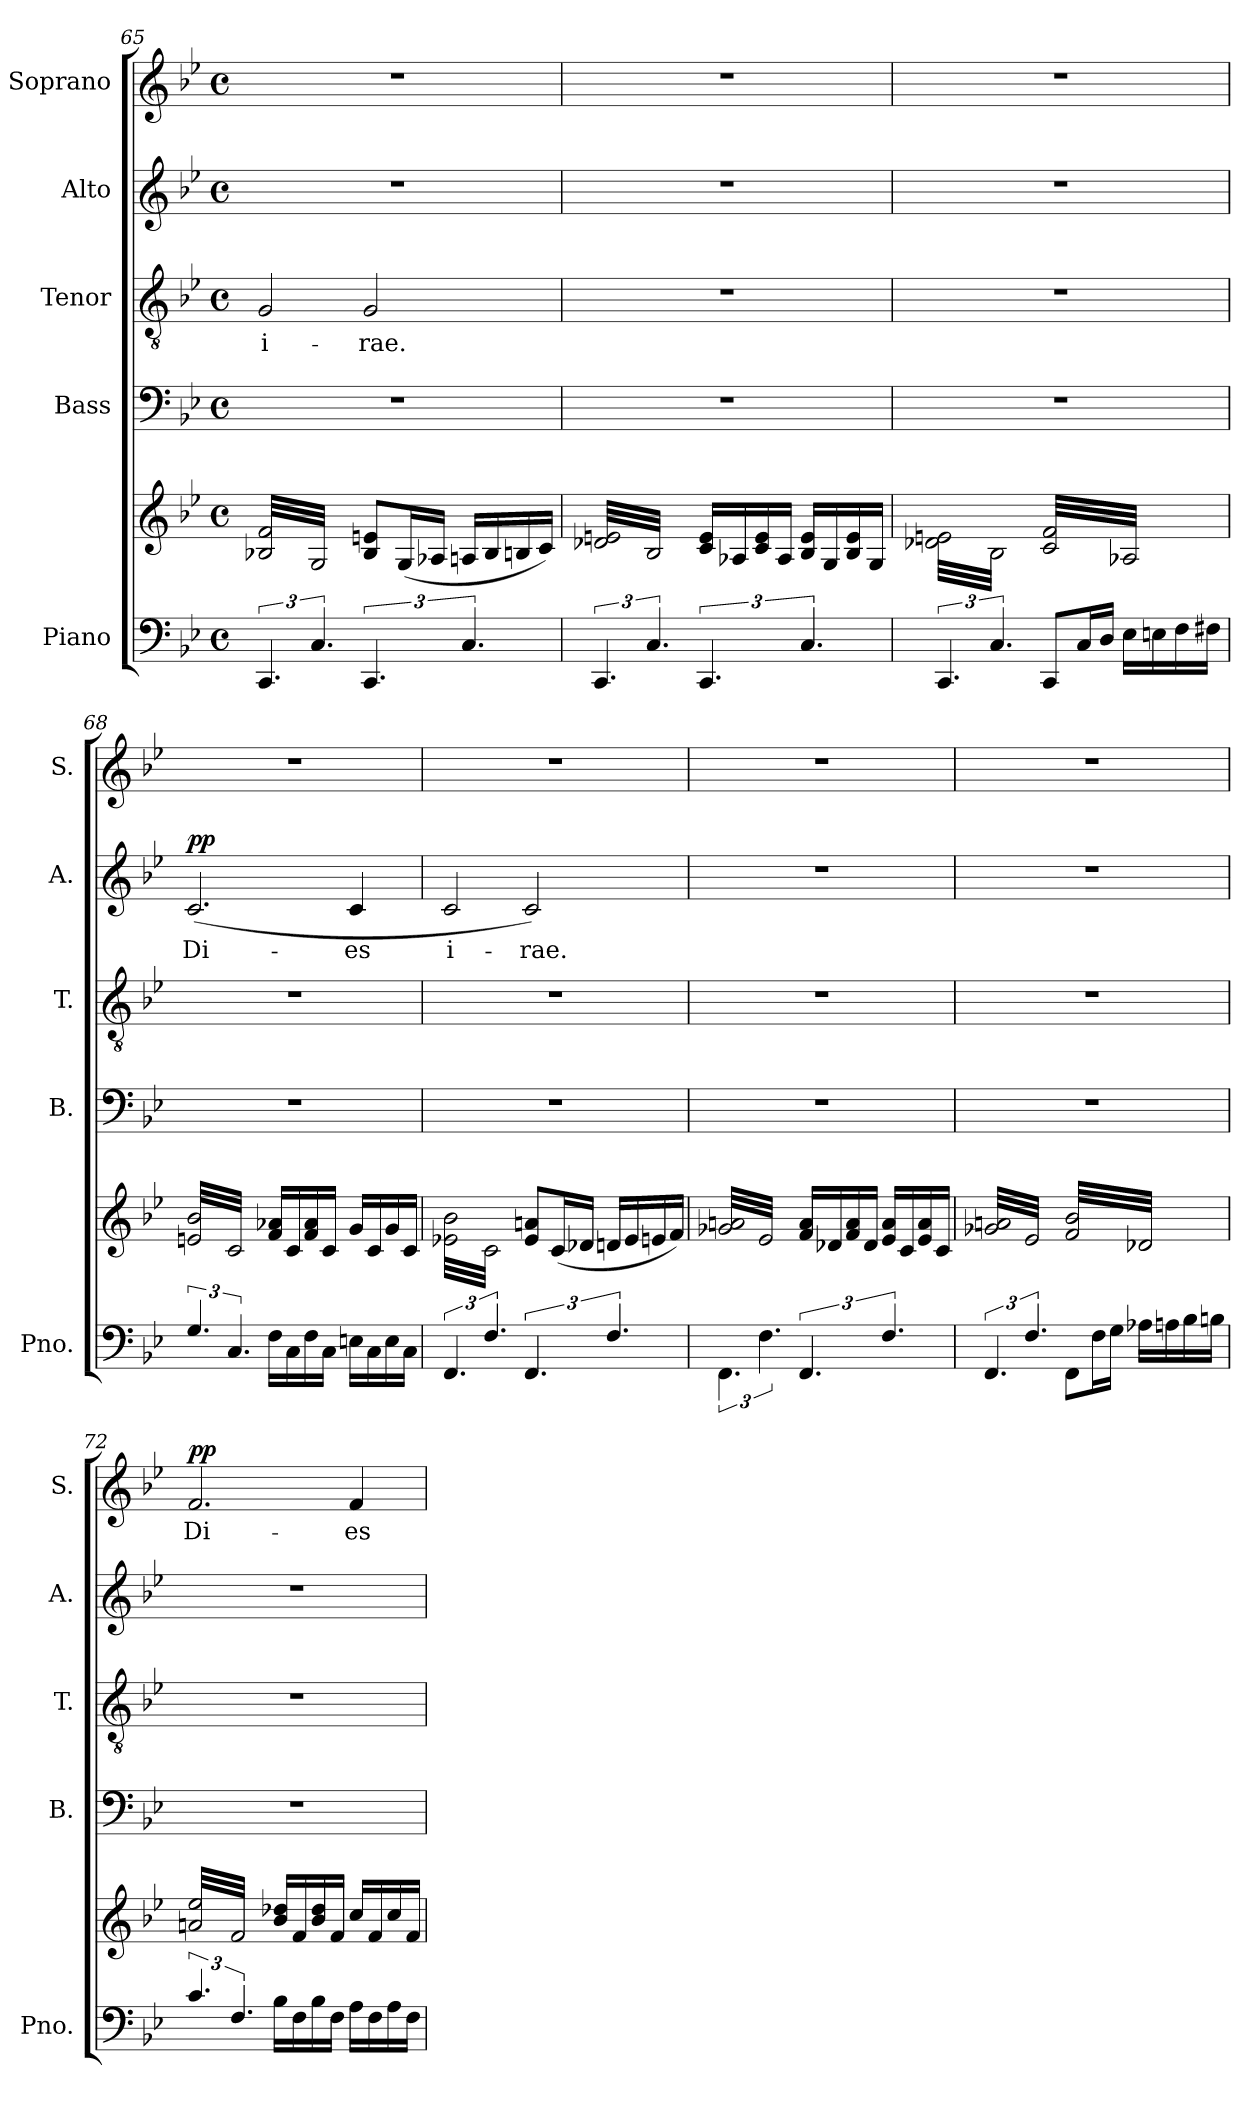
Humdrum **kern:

**kern	**kern	**kern	**kern	**text	**kern	**text	**dynam	**kern	**text	**dynam
*part5	*part5	*part4	*part3	*part3	*part2	*part2	*part2	*part1	*part1	*part1
*staff6	*staff5	*staff4	*staff3	*staff3	*staff2	*staff2	*staff2	*staff1	*staff1	*staff1
*I"Piano	*	*I"Bass	*I"Tenor	*	*I"Alto	*	*	*I"Soprano	*	*
*I'Pno.	*	*I'B.	*I'T.	*	*I'A.	*	*	*I'S.	*	*
!!LO:LB:g=z
*clefF4	*clefG2	*clefF4	*clefGv2	*	*clefG2	*	*	*clefG2	*	*
*	*	*	*ITrd7c12	*	*	*	*	*	*	*
*k[b-e-]	*k[b-e-]	*k[b-e-]	*k[b-e-]	*	*k[b-e-]	*	*	*k[b-e-]	*	*
*B-:	*B-:	*B-:	*B-:	*	*B-:	*	*	*B-:	*	*
*M4/4	*M4/4	*M4/4	*M4/4	*	*M4/4	*	*	*M4/4	*	*
*met(c)	*met(c)	*met(c)	*met(c)	*	*met(c)	*	*	*met(c)	*	*
=65	=65	=65	=65	=65	=65	=65	=65	=65	=65	=65
!	!	!	!	!LO:LY:b	!	!	!	!	!	!
*	*tremolo	*	*	*	*	*	*	*	*	*
6.CC/	32B-X/ 32f/LLL	1r	2GG/	i-	1r	.	.	1r	.	.
.	32G/	.	.	.	.	.	.	.	.	.
.	32B-X/ 32f/	.	.	.	.	.	.	.	.	.
.	32G/	.	.	.	.	.	.	.	.	.
.	32B-X/ 32f/	.	.	.	.	.	.	.	.	.
.	32G/	.	.	.	.	.	.	.	.	.
.	32B-X/ 32f/	.	.	.	.	.	.	.	.	.
.	32G/	.	.	.	.	.	.	.	.	.
6.C/	32B-X/ 32f/	.	.	.	.	.	.	.	.	.
.	32G/	.	.	.	.	.	.	.	.	.
.	32B-X/ 32f/	.	.	.	.	.	.	.	.	.
.	32G/	.	.	.	.	.	.	.	.	.
.	32B-X/ 32f/	.	.	.	.	.	.	.	.	.
.	32G/	.	.	.	.	.	.	.	.	.
.	32B-X/ 32f/	.	.	.	.	.	.	.	.	.
.	32G/JJJ	.	.	.	.	.	.	.	.	.
*	*Xtremolo	*	*	*	*	*	*	*	*	*
!	!	!	!	!LO:LY:b	!	!	!	!	!	!
6.CC/	8B-/ 8en/L	.	2GG/	-rae.	.	.	.	.	.	.
.	.	.	.	.	.	.	.	.	.	.
.	.	.	.	.	.	.	.	.	.	.
.	.	.	.	.	.	.	.	.	.	.
.	(<16G/L	.	.	.	.	.	.	.	.	.
.	.	.	.	.	.	.	.	.	.	.
.	16A-X/JJ	.	.	.	.	.	.	.	.	.
.	.	.	.	.	.	.	.	.	.	.
6.C/	16An/LL	.	.	.	.	.	.	.	.	.
.	16B-/	.	.	.	.	.	.	.	.	.
.	16Bn/	.	.	.	.	.	.	.	.	.
.	16c/JJ)	.	.	.	.	.	.	.	.	.
!!LO:PB:g=z
=66	=66	=66	=66	=66	=66	=66	=66	=66	=66	=66
*	*tremolo	*	*	*	*	*	*	*	*	*
6.CC/	32d-X/ 32en/LLL	1r	1r	.	1r	.	.	1r	.	.
.	32B-/	.	.	.	.	.	.	.	.	.
.	32d-X/ 32en/	.	.	.	.	.	.	.	.	.
.	32B-/	.	.	.	.	.	.	.	.	.
.	32d-X/ 32en/	.	.	.	.	.	.	.	.	.
.	32B-/	.	.	.	.	.	.	.	.	.
.	32d-X/ 32en/	.	.	.	.	.	.	.	.	.
.	32B-/	.	.	.	.	.	.	.	.	.
6.C/	32d-X/ 32en/	.	.	.	.	.	.	.	.	.
.	32B-/	.	.	.	.	.	.	.	.	.
.	32d-X/ 32en/	.	.	.	.	.	.	.	.	.
.	32B-/	.	.	.	.	.	.	.	.	.
.	32d-X/ 32en/	.	.	.	.	.	.	.	.	.
.	32B-/	.	.	.	.	.	.	.	.	.
.	32d-X/ 32en/	.	.	.	.	.	.	.	.	.
.	32B-/JJJ	.	.	.	.	.	.	.	.	.
*	*Xtremolo	*	*	*	*	*	*	*	*	*
6.CC/	16c/ 16e/LL	.	.	.	.	.	.	.	.	.
.	.	.	.	.	.	.	.	.	.	.
.	16A-X/	.	.	.	.	.	.	.	.	.
.	.	.	.	.	.	.	.	.	.	.
.	16c/ 16e/	.	.	.	.	.	.	.	.	.
.	.	.	.	.	.	.	.	.	.	.
.	16A-/JJ	.	.	.	.	.	.	.	.	.
.	.	.	.	.	.	.	.	.	.	.
6.C/	16B-/ 16e/LL	.	.	.	.	.	.	.	.	.
.	16G/	.	.	.	.	.	.	.	.	.
.	16B-/ 16e/	.	.	.	.	.	.	.	.	.
.	16G/JJ	.	.	.	.	.	.	.	.	.
=67	=67	=67	=67	=67	=67	=67	=67	=67	=67	=67
*	*tremolo	*	*	*	*	*	*	*	*	*
6.CC/	32d-X\ 32en\LLL	1r	1r	.	1r	.	.	1r	.	.
.	32B-\	.	.	.	.	.	.	.	.	.
.	32d-X\ 32en\	.	.	.	.	.	.	.	.	.
.	32B-\	.	.	.	.	.	.	.	.	.
.	32d-X\ 32en\	.	.	.	.	.	.	.	.	.
.	32B-\	.	.	.	.	.	.	.	.	.
.	32d-X\ 32en\	.	.	.	.	.	.	.	.	.
.	32B-\	.	.	.	.	.	.	.	.	.
6.C/	32d-X\ 32en\	.	.	.	.	.	.	.	.	.
.	32B-\	.	.	.	.	.	.	.	.	.
.	32d-X\ 32en\	.	.	.	.	.	.	.	.	.
.	32B-\	.	.	.	.	.	.	.	.	.
.	32d-X\ 32en\	.	.	.	.	.	.	.	.	.
.	32B-\	.	.	.	.	.	.	.	.	.
.	32d-X\ 32en\	.	.	.	.	.	.	.	.	.
.	32B-\JJJ	.	.	.	.	.	.	.	.	.
8CC/L	32c/ 32f/LLL	.	.	.	.	.	.	.	.	.
.	32A-X/	.	.	.	.	.	.	.	.	.
.	32c/ 32f/	.	.	.	.	.	.	.	.	.
.	32A-X/	.	.	.	.	.	.	.	.	.
16C/L	32c/ 32f/	.	.	.	.	.	.	.	.	.
.	32A-X/	.	.	.	.	.	.	.	.	.
16D/JJ	32c/ 32f/	.	.	.	.	.	.	.	.	.
.	32A-X/	.	.	.	.	.	.	.	.	.
16E-\LL	32c/ 32f/	.	.	.	.	.	.	.	.	.
.	32A-X/	.	.	.	.	.	.	.	.	.
16En\	32c/ 32f/	.	.	.	.	.	.	.	.	.
.	32A-X/	.	.	.	.	.	.	.	.	.
16F\	32c/ 32f/	.	.	.	.	.	.	.	.	.
.	32A-X/	.	.	.	.	.	.	.	.	.
16F#X\JJ	32c/ 32f/	.	.	.	.	.	.	.	.	.
.	32A-X/JJJ	.	.	.	.	.	.	.	.	.
=68	=68	=68	=68	=68	=68	=68	=68	=68	=68	=68
!	!	!	!	!	!	!LO:LY:b	!LO:DY:b	!	!	!
6.G/	32en/ 32b-/LLL	1r	1r	.	(>2.c/	Di-	pp	1r	.	.
.	32c/	.	.	.	.	.	.	.	.	.
.	32en/ 32b-/	.	.	.	.	.	.	.	.	.
.	32c/	.	.	.	.	.	.	.	.	.
.	32en/ 32b-/	.	.	.	.	.	.	.	.	.
.	32c/	.	.	.	.	.	.	.	.	.
.	32en/ 32b-/	.	.	.	.	.	.	.	.	.
.	32c/	.	.	.	.	.	.	.	.	.
6.C/	32en/ 32b-/	.	.	.	.	.	.	.	.	.
.	32c/	.	.	.	.	.	.	.	.	.
.	32en/ 32b-/	.	.	.	.	.	.	.	.	.
.	32c/	.	.	.	.	.	.	.	.	.
.	32en/ 32b-/	.	.	.	.	.	.	.	.	.
.	32c/	.	.	.	.	.	.	.	.	.
.	32en/ 32b-/	.	.	.	.	.	.	.	.	.
.	32c/JJJ	.	.	.	.	.	.	.	.	.
*	*Xtremolo	*	*	*	*	*	*	*	*	*
16F\LL	16f/ 16a-X/LL	.	.	.	.	.	.	.	.	.
.	.	.	.	.	.	.	.	.	.	.
16C\	16c/	.	.	.	.	.	.	.	.	.
.	.	.	.	.	.	.	.	.	.	.
16F\	16f/ 16a-/	.	.	.	.	.	.	.	.	.
.	.	.	.	.	.	.	.	.	.	.
16C\JJ	16c/JJ	.	.	.	.	.	.	.	.	.
.	.	.	.	.	.	.	.	.	.	.
!	!	!	!	!	!	!LO:LY:b	!	!	!	!
16En\LL	16g/LL	.	.	.	4c/	-es	.	.	.	.
16C\	16c/	.	.	.	.	.	.	.	.	.
16E\	16g/	.	.	.	.	.	.	.	.	.
16C\JJ	16c/JJ	.	.	.	.	.	.	.	.	.
=69	=69	=69	=69	=69	=69	=69	=69	=69	=69	=69
!	!	!	!	!	!	!LO:LY:b	!	!	!	!
*	*tremolo	*	*	*	*	*	*	*	*	*
6.FF/	32e-X\ 32b-\LLL	1r	1r	.	2c/	i-	.	1r	.	.
.	32c\	.	.	.	.	.	.	.	.	.
.	32e-X\ 32b-\	.	.	.	.	.	.	.	.	.
.	32c\	.	.	.	.	.	.	.	.	.
.	32e-X\ 32b-\	.	.	.	.	.	.	.	.	.
.	32c\	.	.	.	.	.	.	.	.	.
.	32e-X\ 32b-\	.	.	.	.	.	.	.	.	.
.	32c\	.	.	.	.	.	.	.	.	.
6.F/	32e-X\ 32b-\	.	.	.	.	.	.	.	.	.
.	32c\	.	.	.	.	.	.	.	.	.
.	32e-X\ 32b-\	.	.	.	.	.	.	.	.	.
.	32c\	.	.	.	.	.	.	.	.	.
.	32e-X\ 32b-\	.	.	.	.	.	.	.	.	.
.	32c\	.	.	.	.	.	.	.	.	.
.	32e-X\ 32b-\	.	.	.	.	.	.	.	.	.
.	32c\JJJ	.	.	.	.	.	.	.	.	.
*	*Xtremolo	*	*	*	*	*	*	*	*	*
!	!	!	!	!	!	!LO:LY:b	!	!	!	!
6.FF/	8e-/ 8an/L	.	.	.	2c/)	-rae.	.	.	.	.
.	.	.	.	.	.	.	.	.	.	.
.	.	.	.	.	.	.	.	.	.	.
.	.	.	.	.	.	.	.	.	.	.
.	(<16c/L	.	.	.	.	.	.	.	.	.
.	.	.	.	.	.	.	.	.	.	.
.	16d-X/JJ	.	.	.	.	.	.	.	.	.
.	.	.	.	.	.	.	.	.	.	.
6.F/	16dn/LL	.	.	.	.	.	.	.	.	.
.	16e-/	.	.	.	.	.	.	.	.	.
.	16en/	.	.	.	.	.	.	.	.	.
.	16f/JJ)	.	.	.	.	.	.	.	.	.
!!LO:PB:g=z
=70	=70	=70	=70	=70	=70	=70	=70	=70	=70	=70
*	*tremolo	*	*	*	*	*	*	*	*	*
6.FF\	32g-X/ 32an/LLL	1r	1r	.	1r	.	.	1r	.	.
.	32e-/	.	.	.	.	.	.	.	.	.
.	32g-X/ 32an/	.	.	.	.	.	.	.	.	.
.	32e-/	.	.	.	.	.	.	.	.	.
.	32g-X/ 32an/	.	.	.	.	.	.	.	.	.
.	32e-/	.	.	.	.	.	.	.	.	.
.	32g-X/ 32an/	.	.	.	.	.	.	.	.	.
.	32e-/	.	.	.	.	.	.	.	.	.
6.F\	32g-X/ 32an/	.	.	.	.	.	.	.	.	.
.	32e-/	.	.	.	.	.	.	.	.	.
.	32g-X/ 32an/	.	.	.	.	.	.	.	.	.
.	32e-/	.	.	.	.	.	.	.	.	.
.	32g-X/ 32an/	.	.	.	.	.	.	.	.	.
.	32e-/	.	.	.	.	.	.	.	.	.
.	32g-X/ 32an/	.	.	.	.	.	.	.	.	.
.	32e-/JJJ	.	.	.	.	.	.	.	.	.
*	*Xtremolo	*	*	*	*	*	*	*	*	*
6.FF/	16f/ 16a/LL	.	.	.	.	.	.	.	.	.
.	.	.	.	.	.	.	.	.	.	.
.	16d-X/	.	.	.	.	.	.	.	.	.
.	.	.	.	.	.	.	.	.	.	.
.	16f/ 16a/	.	.	.	.	.	.	.	.	.
.	.	.	.	.	.	.	.	.	.	.
.	16d-/JJ	.	.	.	.	.	.	.	.	.
.	.	.	.	.	.	.	.	.	.	.
6.F/	16e-/ 16a/LL	.	.	.	.	.	.	.	.	.
.	16c/	.	.	.	.	.	.	.	.	.
.	16e-/ 16a/	.	.	.	.	.	.	.	.	.
.	16c/JJ	.	.	.	.	.	.	.	.	.
=71	=71	=71	=71	=71	=71	=71	=71	=71	=71	=71
*	*tremolo	*	*	*	*	*	*	*	*	*
6.FF/	32g-X/ 32an/LLL	1r	1r	.	1r	.	.	1r	.	.
.	32e-/	.	.	.	.	.	.	.	.	.
.	32g-X/ 32an/	.	.	.	.	.	.	.	.	.
.	32e-/	.	.	.	.	.	.	.	.	.
.	32g-X/ 32an/	.	.	.	.	.	.	.	.	.
.	32e-/	.	.	.	.	.	.	.	.	.
.	32g-X/ 32an/	.	.	.	.	.	.	.	.	.
.	32e-/	.	.	.	.	.	.	.	.	.
6.F/	32g-X/ 32an/	.	.	.	.	.	.	.	.	.
.	32e-/	.	.	.	.	.	.	.	.	.
.	32g-X/ 32an/	.	.	.	.	.	.	.	.	.
.	32e-/	.	.	.	.	.	.	.	.	.
.	32g-X/ 32an/	.	.	.	.	.	.	.	.	.
.	32e-/	.	.	.	.	.	.	.	.	.
.	32g-X/ 32an/	.	.	.	.	.	.	.	.	.
.	32e-/JJJ	.	.	.	.	.	.	.	.	.
8FF\L	32f/ 32b-/LLL	.	.	.	.	.	.	.	.	.
.	32d-X/	.	.	.	.	.	.	.	.	.
.	32f/ 32b-/	.	.	.	.	.	.	.	.	.
.	32d-X/	.	.	.	.	.	.	.	.	.
16F\L	32f/ 32b-/	.	.	.	.	.	.	.	.	.
.	32d-X/	.	.	.	.	.	.	.	.	.
16G\JJ	32f/ 32b-/	.	.	.	.	.	.	.	.	.
.	32d-X/	.	.	.	.	.	.	.	.	.
16A-X\LL	32f/ 32b-/	.	.	.	.	.	.	.	.	.
.	32d-X/	.	.	.	.	.	.	.	.	.
16An\	32f/ 32b-/	.	.	.	.	.	.	.	.	.
.	32d-X/	.	.	.	.	.	.	.	.	.
16B-\	32f/ 32b-/	.	.	.	.	.	.	.	.	.
.	32d-X/	.	.	.	.	.	.	.	.	.
16Bn\JJ	32f/ 32b-/	.	.	.	.	.	.	.	.	.
.	32d-X/JJJ	.	.	.	.	.	.	.	.	.
=72	=72	=72	=72	=72	=72	=72	=72	=72	=72	=72
!	!	!	!	!	!	!	!	!	!LO:LY:b	!LO:DY:b
6.c/	32an/ 32ee-/LLL	1r	1r	.	1r	.	.	2.f/	Di-	pp
.	32f/	.	.	.	.	.	.	.	.	.
.	32an/ 32ee-/	.	.	.	.	.	.	.	.	.
.	32f/	.	.	.	.	.	.	.	.	.
.	32an/ 32ee-/	.	.	.	.	.	.	.	.	.
.	32f/	.	.	.	.	.	.	.	.	.
.	32an/ 32ee-/	.	.	.	.	.	.	.	.	.
.	32f/	.	.	.	.	.	.	.	.	.
6.F/	32an/ 32ee-/	.	.	.	.	.	.	.	.	.
.	32f/	.	.	.	.	.	.	.	.	.
.	32an/ 32ee-/	.	.	.	.	.	.	.	.	.
.	32f/	.	.	.	.	.	.	.	.	.
.	32an/ 32ee-/	.	.	.	.	.	.	.	.	.
.	32f/	.	.	.	.	.	.	.	.	.
.	32an/ 32ee-/	.	.	.	.	.	.	.	.	.
.	32f/JJJ	.	.	.	.	.	.	.	.	.
*	*Xtremolo	*	*	*	*	*	*	*	*	*
16B-\LL	16b-/ 16dd-X/LL	.	.	.	.	.	.	.	.	.
.	.	.	.	.	.	.	.	.	.	.
16F\	16f/	.	.	.	.	.	.	.	.	.
.	.	.	.	.	.	.	.	.	.	.
16B-\	16b-/ 16dd-/	.	.	.	.	.	.	.	.	.
.	.	.	.	.	.	.	.	.	.	.
16F\JJ	16f/JJ	.	.	.	.	.	.	.	.	.
.	.	.	.	.	.	.	.	.	.	.
!	!	!	!	!	!	!	!	!	!LO:LY:b	!
16A\LL	16cc/LL	.	.	.	.	.	.	4f/	-es	.
16F\	16f/	.	.	.	.	.	.	.	.	.
16A\	16cc/	.	.	.	.	.	.	.	.	.
16F\JJ	16f/JJ	.	.	.	.	.	.	.	.	.
=	=	=	=	=	=	=	=	=	=	=
*-	*-	*-	*-	*-	*-	*-	*-	*-	*-	*-
